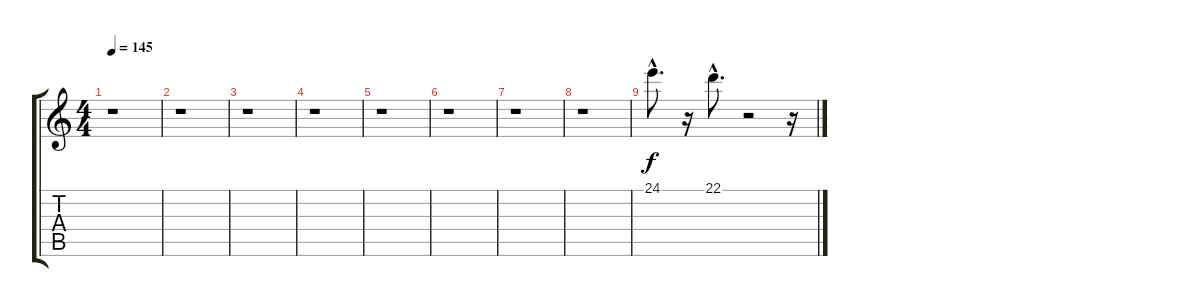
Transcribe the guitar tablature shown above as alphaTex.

\track "" {instrument fx7echoes}
\staff {score tabs}
\tuning (E4 B3 G3 D3 A2 E2) {hide}
\ts (4 4)
\tempo 145
\clef g2
\ks c
r.1{dy f} |
r.1 |
r.1 |
r.1 |
r.1 |
r.1 |
r.1 |
r.1 |
24.1{hac}.8{d} r.16 22.1{hac}.8{d} r.2 r.16
